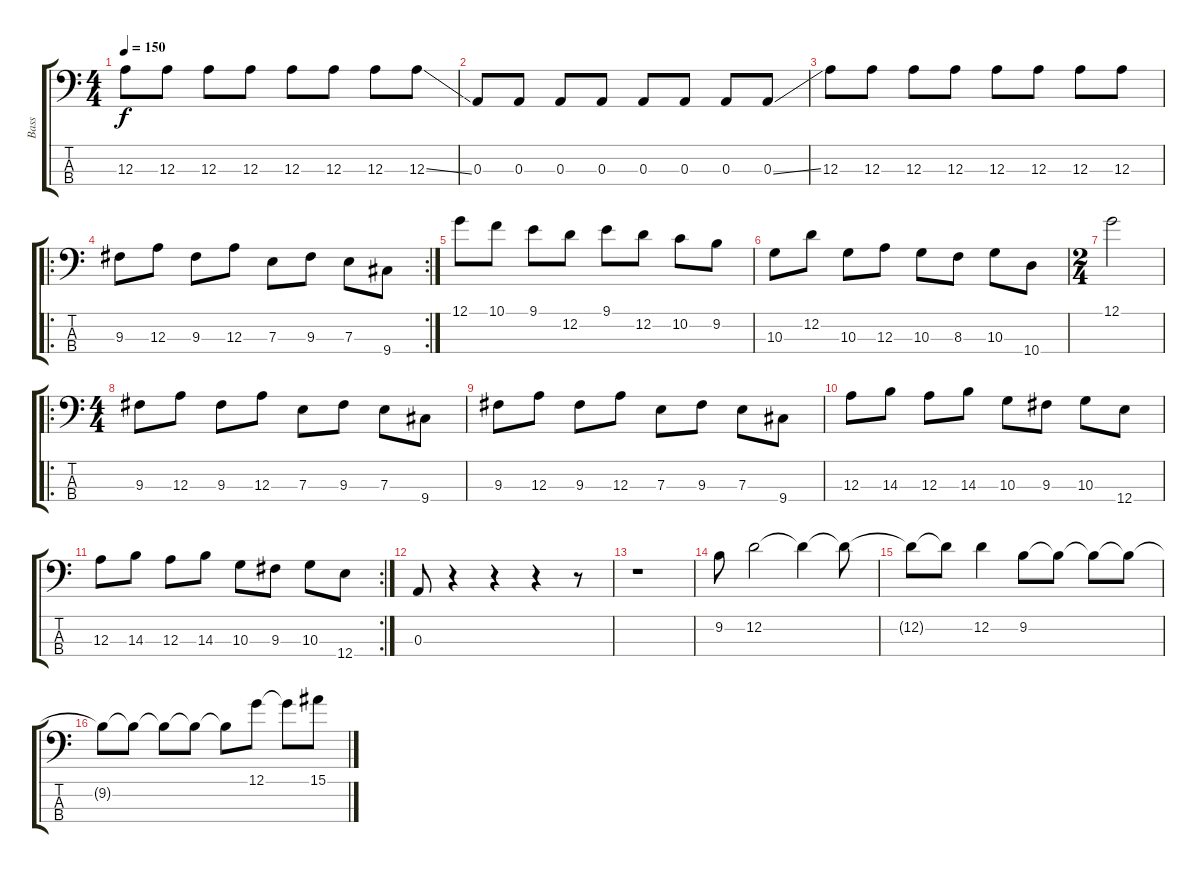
\track ("Bass" "Bass") {instrument electricbassfinger}
\staff {score tabs}
\tuning (G2 D2 A1 E1) {hide}
\ts (4 4)
\tempo 150
\clef f4
\ks c
12.3.8{dy f} 12.3.8 12.3.8 12.3.8 12.3.8 12.3.8 12.3.8 12.3{ss}.8 |
0.3.8 0.3.8 0.3.8 0.3.8 0.3.8 0.3.8 0.3.8 0.3{ss}.8 |
12.3.8 12.3.8 12.3.8 12.3.8 12.3.8 12.3.8 12.3.8 12.3.8 |
\ro
\rc 2
9.3.8 12.3.8 9.3.8 12.3.8 7.3.8 9.3.8 7.3.8 9.4.8 |
12.1.8 10.1.8 9.1.8 12.2.8 9.1.8 12.2.8 10.2.8 9.2.8 |
10.3.8 12.2.8 10.3.8 12.3.8 10.3.8 8.3.8 10.3.8 10.4.8 |
\ts (2 4)
12.1.2 |
\ro
\ts (4 4)
9.3.8 12.3.8 9.3.8 12.3.8 7.3.8 9.3.8 7.3.8 9.4.8 |
9.3.8 12.3.8 9.3.8 12.3.8 7.3.8 9.3.8 7.3.8 9.4.8 |
12.3.8 14.3.8 12.3.8 14.3.8 10.3.8 9.3.8 10.3.8 12.4.8 |
\rc 2
12.3.8 14.3.8 12.3.8 14.3.8 10.3.8 9.3.8 10.3.8 12.4.8 |
0.3.8 r.4 r.4 r.4 r.8 |
r.1 |
9.2.8 12.2.2 12.2{t}.4 12.2{t}.8 |
12.2{t}.8 12.2{t}.8 12.2.4 9.2.8 9.2{t}.8 9.2{t}.8 9.2{t}.8 |
9.2{t}.8 9.2{t}.8 9.2{t}.8 9.2{t}.8 9.2{t}.8 12.1.8 12.1{t}.8 15.1.8
